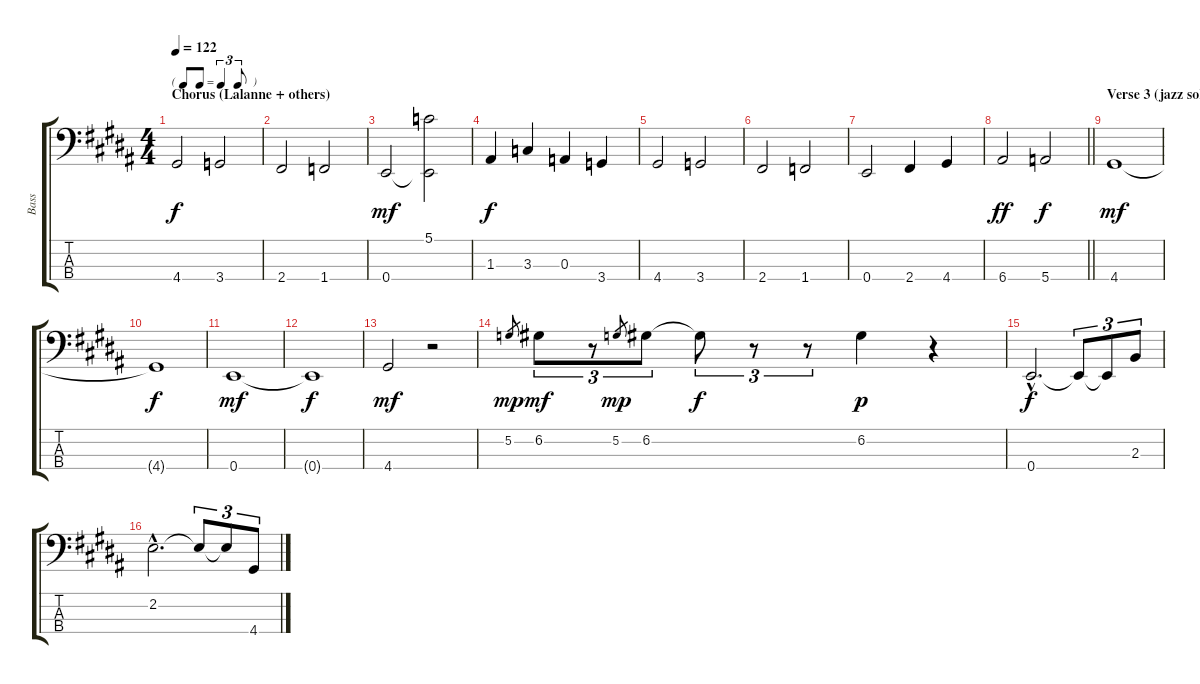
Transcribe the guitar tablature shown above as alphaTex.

\track ("Bass" "Bass") {instrument fretlessbass}
\staff {score tabs}
\tuning (G2 D2 A1 E1) {hide}
\ts (4 4)
\tf triplet8th
\section ("" "Chorus (Lalanne + others)")
\tempo 122
\clef f4
\ks g#minor
4.4.2{dy f} 3.4.2 |
2.4.2 1.4.2 |
0.4.2{dy mf} (5.1 0.4{t}).2 |
1.3.4{dy f} 3.3.4 0.3.4 3.4.4 |
4.4.2 3.4.2 |
2.4.2 1.4.2 |
0.4.2 2.4.4 4.4.4 |
\barLineRight lightlight
6.4.2{dy ff} 5.4.2{dy f} |
\section ("" "Verse 3 (jazz solo)")
4.4.1{dy mf} |
4.4{t}.1{dy f} |
0.4.1{dy mf} |
0.4{t}.1{dy f} |
4.4.2{dy mf} r.2 |
5.2.8{gr dy mp} 6.2.8{tu (3 2) dy mf} r.8{tu (3 2)} 5.2.8{gr dy mp} 6.2.8{tu (3 2)} 6.2{t}.8{tu (3 2) dy f} r.8{tu (3 2)} r.8{tu (3 2)} 6.2.4{dy p} r.4 |
0.4{hac}.2{d dy f} 0.4{t}.8{tu (3 2)} 0.4{t}.8{tu (3 2)} 2.3.8{tu (3 2)} |
2.2{hac}.2{d} 2.2{t}.8{tu (3 2)} 2.2{t}.8{tu (3 2)} 4.4.8{tu (3 2)}
